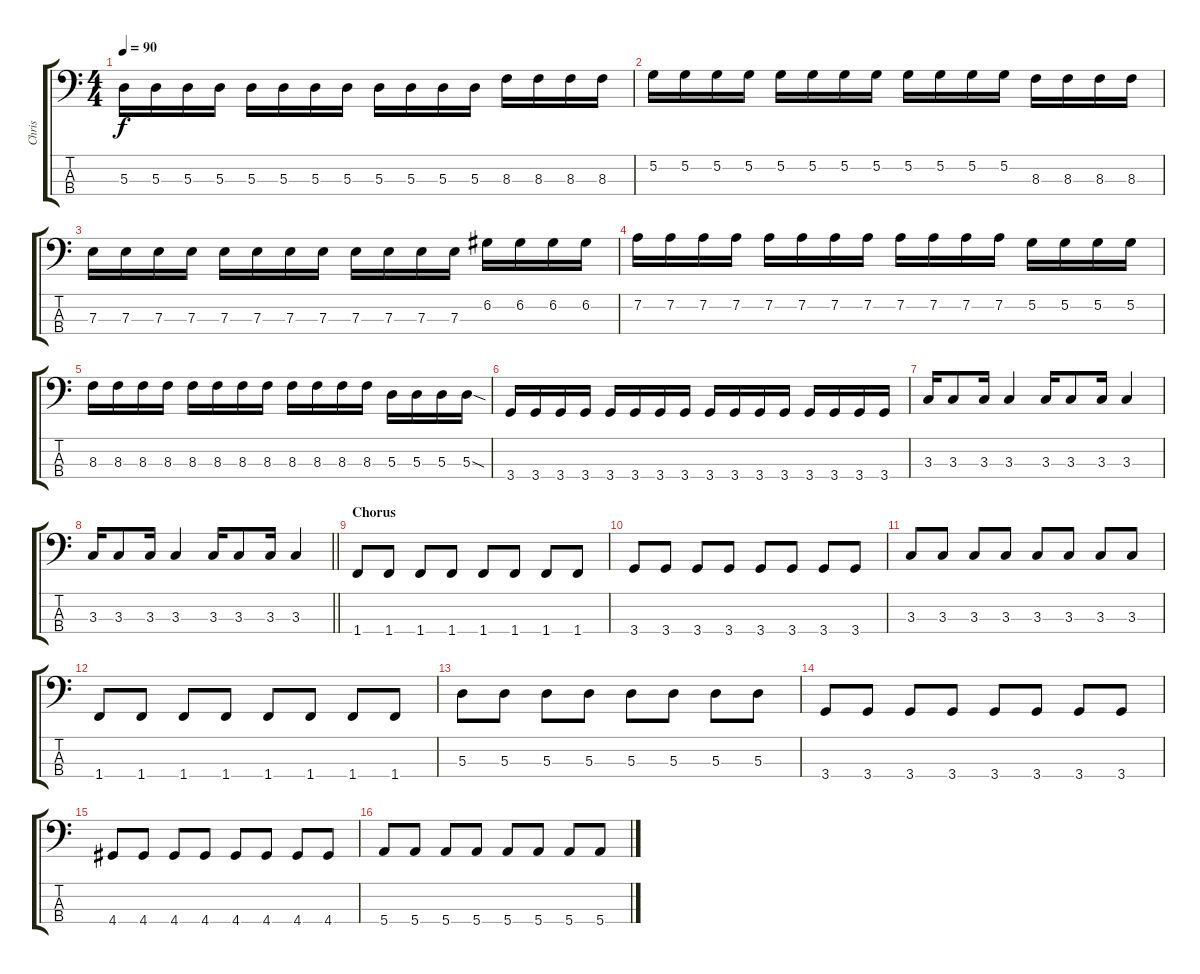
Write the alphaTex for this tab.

\track ("Chris" "Chris") {instrument electricbasspick}
\staff {score tabs}
\tuning (G2 D2 A1 E1) {hide}
\ts (4 4)
\tempo 90
\clef f4
\ks c
5.3.16{dy f} 5.3.16 5.3.16 5.3.16 5.3.16 5.3.16 5.3.16 5.3.16 5.3.16 5.3.16 5.3.16 5.3.16 8.3.16 8.3.16 8.3.16 8.3.16 |
5.2.16 5.2.16 5.2.16 5.2.16 5.2.16 5.2.16 5.2.16 5.2.16 5.2.16 5.2.16 5.2.16 5.2.16 8.3.16 8.3.16 8.3.16 8.3.16 |
7.3.16 7.3.16 7.3.16 7.3.16 7.3.16 7.3.16 7.3.16 7.3.16 7.3.16 7.3.16 7.3.16 7.3.16 6.2.16 6.2.16 6.2.16 6.2.16 |
7.2.16 7.2.16 7.2.16 7.2.16 7.2.16 7.2.16 7.2.16 7.2.16 7.2.16 7.2.16 7.2.16 7.2.16 5.2.16 5.2.16 5.2.16 5.2.16 |
8.3.16 8.3.16 8.3.16 8.3.16 8.3.16 8.3.16 8.3.16 8.3.16 8.3.16 8.3.16 8.3.16 8.3.16 5.3.16 5.3.16 5.3.16 5.3{sod}.16 |
3.4.16 3.4.16 3.4.16 3.4.16 3.4.16 3.4.16 3.4.16 3.4.16 3.4.16 3.4.16 3.4.16 3.4.16 3.4.16 3.4.16 3.4.16 3.4.16 |
3.3.16 3.3.8 3.3.16 3.3.4 3.3.16 3.3.8 3.3.16 3.3.4 |
\barLineRight lightlight
3.3.16 3.3.8 3.3.16 3.3.4 3.3.16 3.3.8 3.3.16 3.3.4 |
\section ("" "Chorus")
1.4.8 1.4.8 1.4.8 1.4.8 1.4.8 1.4.8 1.4.8 1.4.8 |
3.4.8 3.4.8 3.4.8 3.4.8 3.4.8 3.4.8 3.4.8 3.4.8 |
3.3.8 3.3.8 3.3.8 3.3.8 3.3.8 3.3.8 3.3.8 3.3.8 |
1.4.8 1.4.8 1.4.8 1.4.8 1.4.8 1.4.8 1.4.8 1.4.8 |
5.3.8 5.3.8 5.3.8 5.3.8 5.3.8 5.3.8 5.3.8 5.3.8 |
3.4.8 3.4.8 3.4.8 3.4.8 3.4.8 3.4.8 3.4.8 3.4.8 |
4.4.8 4.4.8 4.4.8 4.4.8 4.4.8 4.4.8 4.4.8 4.4.8 |
5.4.8 5.4.8 5.4.8 5.4.8 5.4.8 5.4.8 5.4.8 5.4.8
